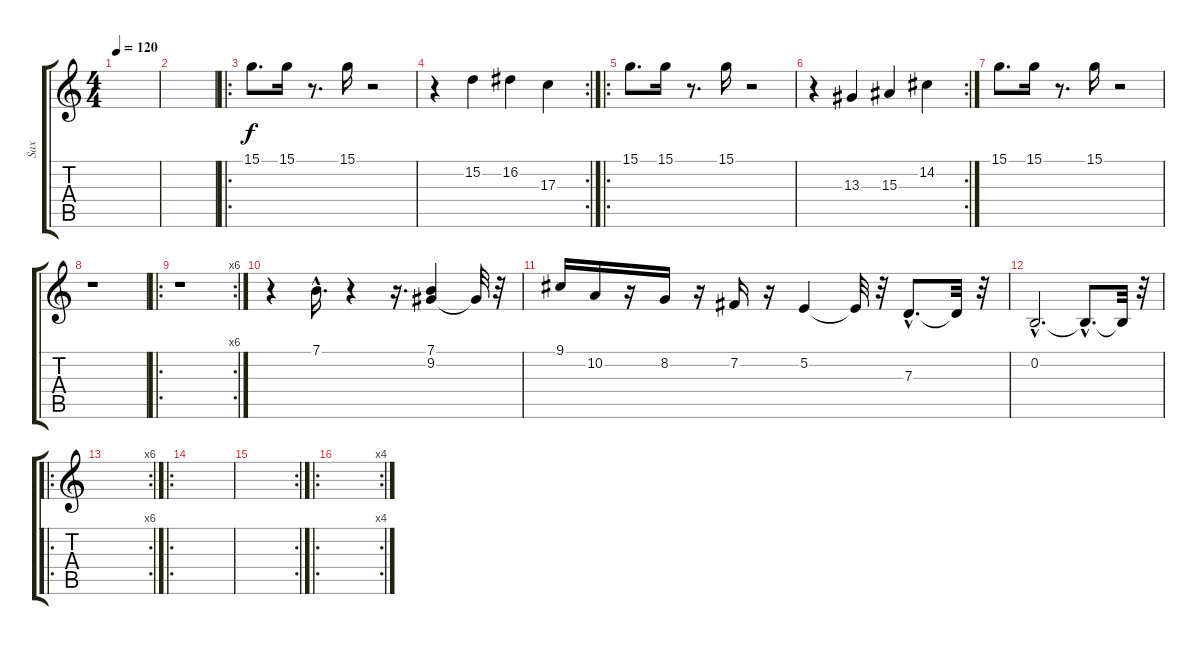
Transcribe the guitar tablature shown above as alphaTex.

\track ("Sax" "Sax") {instrument altosax}
\staff {score tabs}
\tuning (E4 B3 G3 D3 A2 E2) {hide}
\ts (4 4)
\tempo 120
\clef g2
\ks c
|
|
\ro
15.1.8{d balance 8 instrument altosax} 15.1.16 r.8{d} 15.1.16 r.2 |
\rc 2
r.4 15.2.4 16.2.4 17.3.4 |
\ro
15.1.8{d} 15.1.16 r.8{d} 15.1.16 r.2 |
\rc 2
r.4 13.3.4 15.3.4 14.2.4 |
15.1.8{d balance 8 instrument altosax} 15.1.16 r.8{d} 15.1.16 r.2 |
r.1 |
\ro
\rc 6
r.1 |
r.4 7.1{hac}.16{d} r.4 r.16{d} (7.1 9.2).4 9.2{t}.32 r.32 |
9.1.16 10.2.16 r.16 8.2.16 r.16 7.2.16 r.16 5.2.4 5.2{t}.32 r.32 7.3{hac}.8{d} 7.3{t}.32 r.32 |
0.2{hac}.2{d} 0.2{hac t}.8{d} 0.2{t}.32 r.32 |
\ro
\rc 6
|
\ro
|
\rc 2
|
\ro
\rc 4
